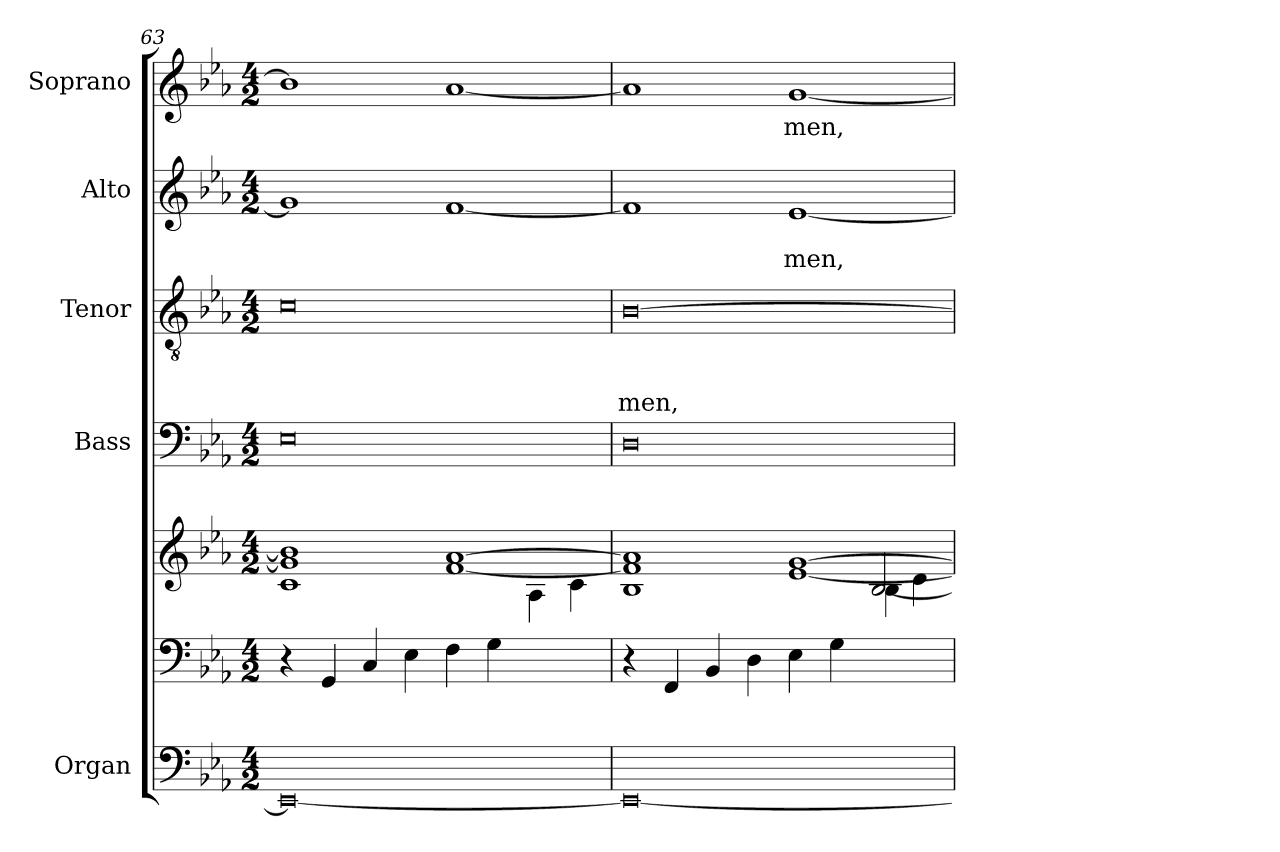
**kern	**kern	**kern	**kern	**kern	**text	**text	**text	**kern	**text	**text	**kern	**text
*part5	*part5	*part5	*part4	*part3	*part3	*part3	*part3	*part2	*part2	*part2	*part1	*part1
*staff7	*staff6	*staff5	*staff4	*staff3	*staff3	*staff3	*staff3	*staff2	*staff2	*staff2	*staff1	*staff1
*I"Organ	*	*	*I"Bass	*I"Tenor	*	*	*	*I"Alto	*	*	*I"Soprano	*
*clefF4	*clefF4	*clefG2	*clefF4	*clefGv2	*	*	*	*clefG2	*	*	*clefG2	*
*k[b-e-a-]	*k[b-e-a-]	*k[b-e-a-]	*k[b-e-a-]	*k[b-e-a-]	*	*	*	*k[b-e-a-]	*	*	*k[b-e-a-]	*
*E-:	*E-:	*E-:	*E-:	*E-:	*	*	*	*E-:	*	*	*E-:	*
*M4/2	*M4/2	*M4/2	*M4/2	*M4/2	*	*	*	*M4/2	*	*	*M4/2	*
=63	=63	=63	=63	=63	=63	=63	=63	=63	=63	=63	=63	=63
*	*	*^	*	*	*	*	*	*	*	*	*	*
*	*	*	*^	*	*	*	*	*	*	*	*	*	*
0EE-_	4r	1g] 1b-]	1c	1.ryy	0E-	0c	.	.	.	1g]	.	.	1b-]	.
.	(4GG/	.	.	.	.	.	.	.	.	.	.	.	.	.
.	4C/	.	.	.	.	.	.	.	.	.	.	.	.	.
.	4E-\	.	.	.	.	.	.	.	.	.	.	.	.	.
.	4F\	[>1f [>1a-	1ryy	.	.	.	.	.	.	[1f	.	.	[1a-	.
.	4G\	.	.	.	.	.	.	.	.	.	.	.	.	.
.	2ryy	.	.	4A-\	.	.	.	.	.	.	.	.	.	.
.	.	.	.	4c\	.	.	.	.	.	.	.	.	.	.
=64	=64	=64	=64	=64	=64	=64	=64	=64	=64	=64	=64	=64	=64	=64
0EE-_	4r	1f] 1a-]	1B-)	1.ryy	0D	[0B-	.	.	-men,	1f]	.	.	1a-]	.
.	4FF/	.	.	.	.	.	.	.	.	.	.	.	.	.
.	4BB-/	.	.	.	.	.	.	.	.	.	.	.	.	.
.	4D\	.	.	.	.	.	.	.	.	.	.	.	.	.
.	4E-\	[>1e- [>1g	2ryy	.	.	.	.	.	.	[1e-	.	-men,	[1g	-men,
.	4G\	.	.	.	.	.	.	.	.	.	.	.	.	.
.	2ryy	.	[>2B-/	4B-\	.	.	.	.	.	.	.	.	.	.
.	.	.	.	4d\	.	.	.	.	.	.	.	.	.	.
*	*	*v	*v	*v	*	*	*	*	*	*	*	*	*	*
=	=	=	=	=	=	=	=	=	=	=	=	=
*-	*-	*-	*-	*-	*-	*-	*-	*-	*-	*-	*-	*-
